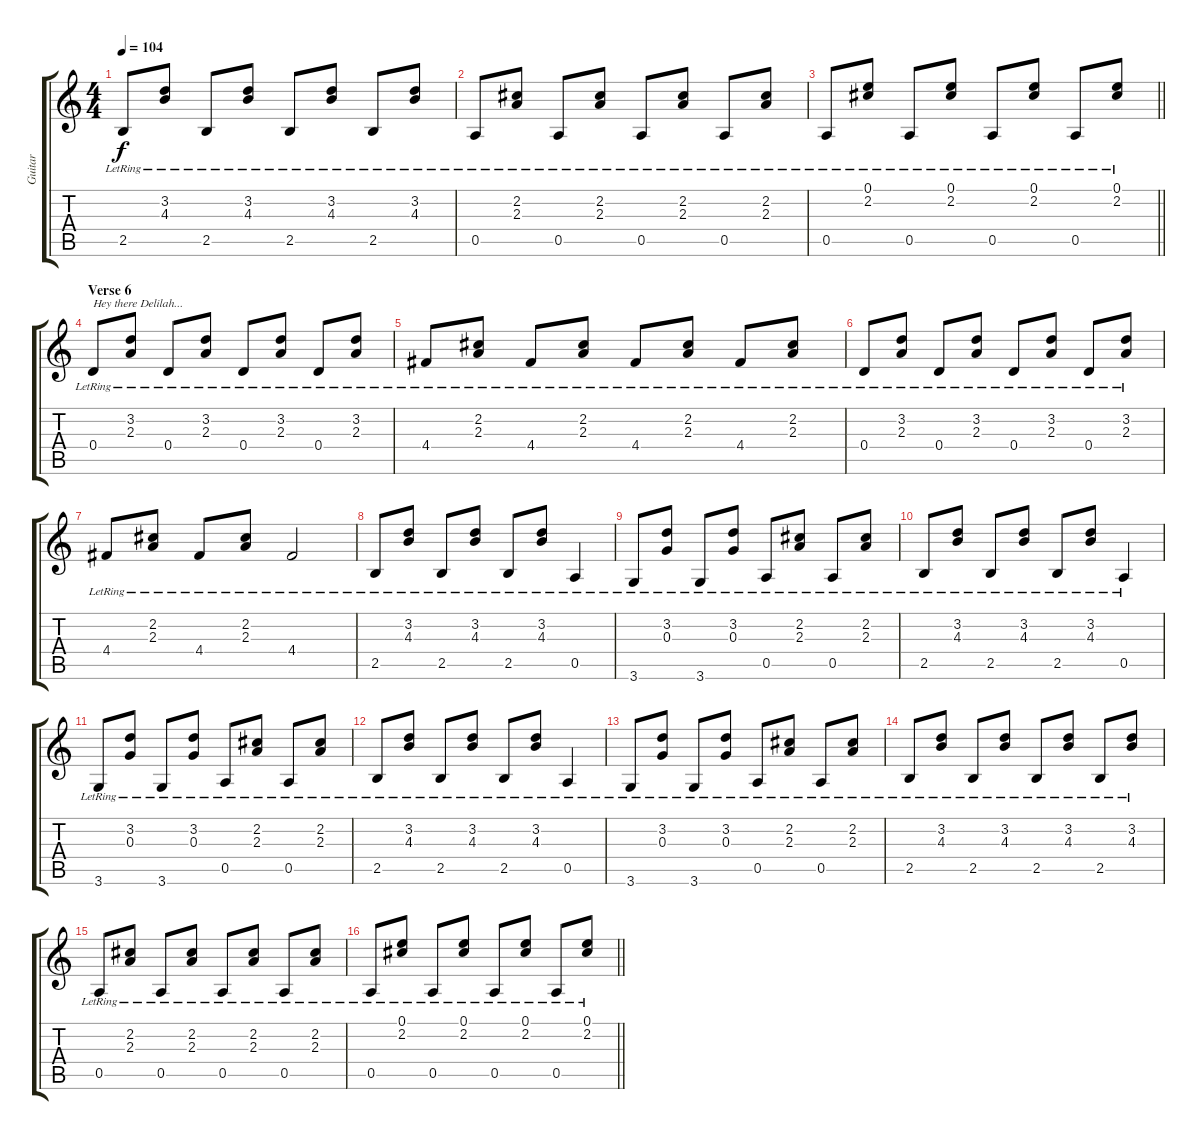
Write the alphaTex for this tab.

\track ("Guitar" "Guitar") {instrument acousticguitarnylon}
\staff {score tabs}
\tuning (E4 B3 G3 D3 A2 E2) {hide}
\ts (4 4)
\tempo 104
\clef g2
\ks c
2.5{lr}.8{dy f} (3.2{lr} 4.3{lr}).8 2.5{lr}.8 (3.2{lr} 4.3{lr}).8 2.5{lr}.8 (3.2{lr} 4.3{lr}).8 2.5{lr}.8 (3.2{lr} 4.3{lr}).8 |
0.5{lr}.8 (2.2{lr} 2.3{lr}).8 0.5{lr}.8 (2.2{lr} 2.3{lr}).8 0.5{lr}.8 (2.2{lr} 2.3{lr}).8 0.5{lr}.8 (2.2{lr} 2.3{lr}).8 |
\barLineRight lightlight
0.5{lr}.8 (0.1{lr} 2.2{lr}).8 0.5{lr}.8 (0.1{lr} 2.2{lr}).8 0.5{lr}.8 (0.1{lr} 2.2{lr}).8 0.5{lr}.8 (0.1{lr} 2.2{lr}).8 |
\section ("" "Verse 6")
0.4{lr}.8{txt "Hey there Delilah..."} (3.2{lr} 2.3{lr}).8 0.4{lr}.8 (3.2{lr} 2.3{lr}).8 0.4{lr}.8 (3.2{lr} 2.3{lr}).8 0.4{lr}.8 (3.2{lr} 2.3{lr}).8 |
4.4{lr}.8 (2.2{lr} 2.3{lr}).8 4.4{lr}.8 (2.2{lr} 2.3{lr}).8 4.4{lr}.8 (2.2{lr} 2.3{lr}).8 4.4{lr}.8 (2.2{lr} 2.3{lr}).8 |
0.4{lr}.8 (3.2{lr} 2.3{lr}).8 0.4{lr}.8 (3.2{lr} 2.3{lr}).8 0.4{lr}.8 (3.2{lr} 2.3{lr}).8 0.4{lr}.8 (3.2{lr} 2.3{lr}).8 |
4.4{lr}.8 (2.2{lr} 2.3{lr}).8 4.4{lr}.8 (2.2{lr} 2.3{lr}).8 4.4{lr}.2 |
2.5{lr}.8 (3.2{lr} 4.3{lr}).8 2.5{lr}.8 (3.2{lr} 4.3{lr}).8 2.5{lr}.8 (3.2{lr} 4.3{lr}).8 0.5{lr}.4 |
3.6{lr}.8 (3.2{lr} 0.3{lr}).8 3.6{lr}.8 (3.2{lr} 0.3{lr}).8 0.5{lr}.8 (2.2{lr} 2.3{lr}).8 0.5{lr}.8 (2.2{lr} 2.3{lr}).8 |
2.5{lr}.8 (3.2{lr} 4.3{lr}).8 2.5{lr}.8 (3.2{lr} 4.3{lr}).8 2.5{lr}.8 (3.2{lr} 4.3{lr}).8 0.5{lr}.4 |
3.6{lr}.8 (3.2{lr} 0.3{lr}).8 3.6{lr}.8 (3.2{lr} 0.3{lr}).8 0.5{lr}.8 (2.2{lr} 2.3{lr}).8 0.5{lr}.8 (2.2{lr} 2.3{lr}).8 |
2.5{lr}.8 (3.2{lr} 4.3{lr}).8 2.5{lr}.8 (3.2{lr} 4.3{lr}).8 2.5{lr}.8 (3.2{lr} 4.3{lr}).8 0.5{lr}.4 |
3.6{lr}.8 (3.2{lr} 0.3{lr}).8 3.6{lr}.8 (3.2{lr} 0.3{lr}).8 0.5{lr}.8 (2.2{lr} 2.3{lr}).8 0.5{lr}.8 (2.2{lr} 2.3{lr}).8 |
2.5{lr}.8 (3.2{lr} 4.3{lr}).8 2.5{lr}.8 (3.2{lr} 4.3{lr}).8 2.5{lr}.8 (3.2{lr} 4.3{lr}).8 2.5{lr}.8 (3.2{lr} 4.3{lr}).8 |
0.5{lr}.8 (2.2{lr} 2.3{lr}).8 0.5{lr}.8 (2.2{lr} 2.3{lr}).8 0.5{lr}.8 (2.2{lr} 2.3{lr}).8 0.5{lr}.8 (2.2{lr} 2.3{lr}).8 |
\barLineRight lightlight
0.5{lr}.8 (0.1{lr} 2.2{lr}).8 0.5{lr}.8 (0.1{lr} 2.2{lr}).8 0.5{lr}.8 (0.1{lr} 2.2{lr}).8 0.5{lr}.8 (0.1{lr} 2.2{lr}).8
